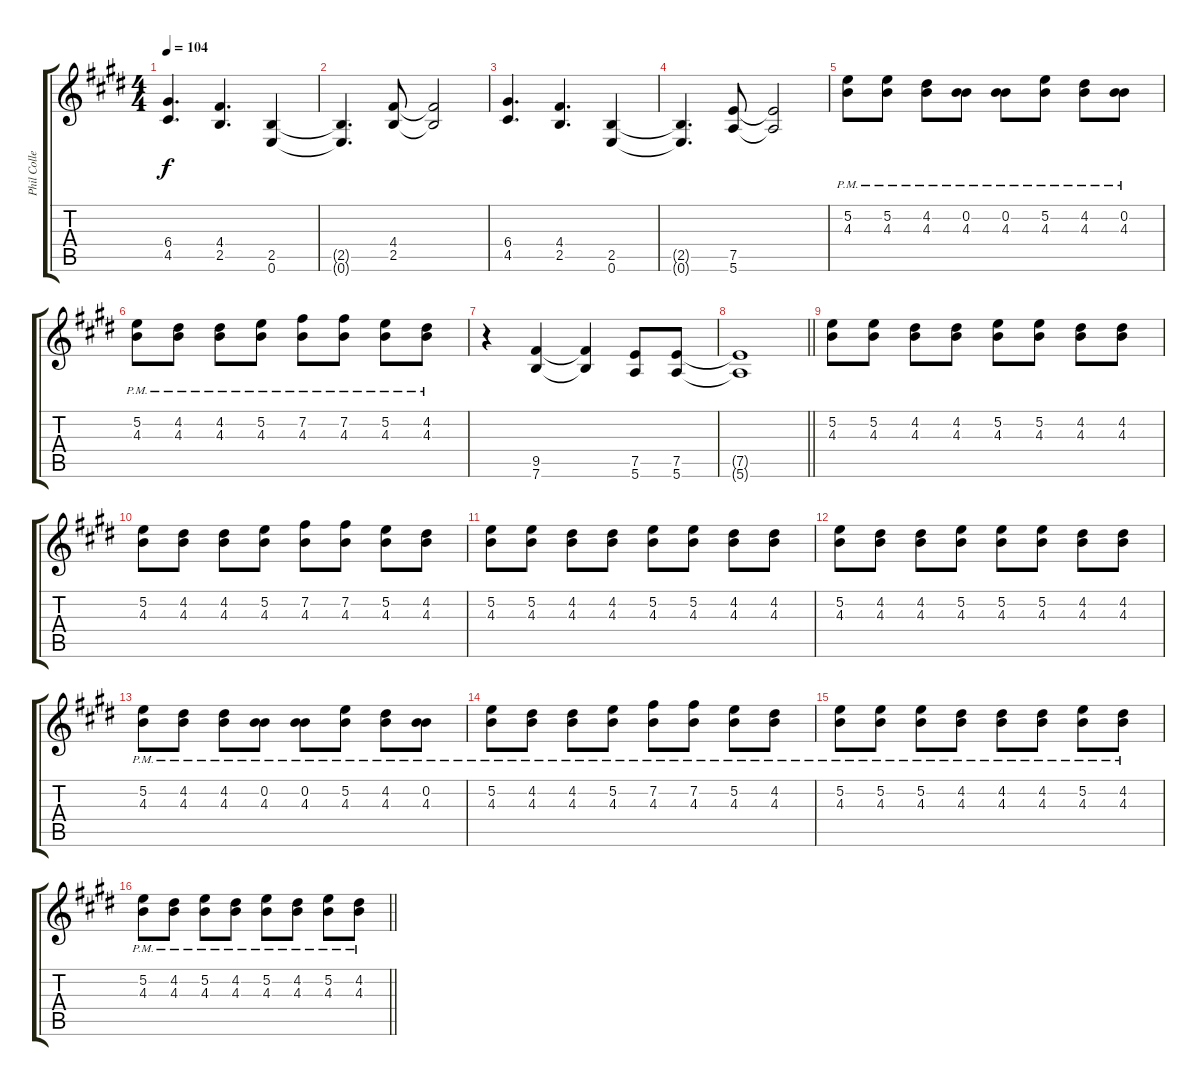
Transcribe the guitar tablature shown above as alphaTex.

\track ("Phil Collen" "Phil Colle") {instrument electricguitarclean}
\staff {score tabs}
\tuning (E4 B3 G3 D3 A2 E2) {hide}
\ts (4 4)
\tempo 104
\clef g2
\ks e
(6.4 4.5).4{d dy f} (4.4 2.5).4{d} (2.5 0.6).4 |
(2.5{t} 0.6{t}).4{d} (4.4 2.5).8 (4.4{t} 2.5{t}).2 |
(6.4 4.5).4{d} (4.4 2.5).4{d} (2.5 0.6).4 |
(2.5{t} 0.6{t}).4{d} (7.5 5.6).8 (7.5{t} 5.6{t}).2 |
(5.2{pm} 4.3{pm}).8 (5.2{pm} 4.3{pm}).8 (4.2{pm} 4.3{pm}).8 (0.2{pm} 4.3{pm}).8 (0.2{pm} 4.3{pm}).8 (5.2{pm} 4.3{pm}).8 (4.2{pm} 4.3{pm}).8 (0.2{pm} 4.3{pm}).8 |
(5.2{pm} 4.3{pm}).8 (4.2{pm} 4.3{pm}).8 (4.2{pm} 4.3{pm}).8 (5.2{pm} 4.3{pm}).8 (7.2{pm} 4.3{pm}).8 (7.2{pm} 4.3{pm}).8 (5.2{pm} 4.3{pm}).8 (4.2{pm} 4.3{pm}).8 |
r.4 (9.5 7.6).4 (9.5{t} 7.6{t}).4 (7.5 5.6).8 (7.5 5.6).8 |
\barLineRight lightlight
(7.5{t} 5.6{t}).1 |
(5.2 4.3).8{volume 12 balance 8 instrument electricguitarclean} (5.2 4.3).8 (4.2 4.3).8 (4.2 4.3).8 (5.2 4.3).8 (5.2 4.3).8 (4.2 4.3).8 (4.2 4.3).8 |
(5.2 4.3).8 (4.2 4.3).8 (4.2 4.3).8 (5.2 4.3).8 (7.2 4.3).8 (7.2 4.3).8 (5.2 4.3).8 (4.2 4.3).8 |
(5.2 4.3).8 (5.2 4.3).8 (4.2 4.3).8 (4.2 4.3).8 (5.2 4.3).8 (5.2 4.3).8 (4.2 4.3).8 (4.2 4.3).8 |
(5.2 4.3).8 (4.2 4.3).8 (4.2 4.3).8 (5.2 4.3).8 (5.2 4.3).8 (5.2 4.3).8 (4.2 4.3).8 (4.2 4.3).8 |
(5.2{pm} 4.3{pm}).8 (4.2{pm} 4.3{pm}).8 (4.2{pm} 4.3{pm}).8 (0.2{pm} 4.3{pm}).8 (0.2{pm} 4.3{pm}).8 (5.2{pm} 4.3{pm}).8 (4.2{pm} 4.3{pm}).8 (0.2{pm} 4.3{pm}).8 |
(5.2{pm} 4.3{pm}).8 (4.2{pm} 4.3{pm}).8 (4.2{pm} 4.3{pm}).8 (5.2{pm} 4.3{pm}).8 (7.2{pm} 4.3{pm}).8 (7.2{pm} 4.3{pm}).8 (5.2{pm} 4.3{pm}).8 (4.2{pm} 4.3{pm}).8 |
(5.2{pm} 4.3{pm}).8 (5.2{pm} 4.3{pm}).8 (5.2{pm} 4.3{pm}).8 (4.2{pm} 4.3{pm}).8 (4.2{pm} 4.3{pm}).8 (4.2{pm} 4.3{pm}).8 (5.2{pm} 4.3{pm}).8 (4.2{pm} 4.3{pm}).8 |
\barLineRight lightlight
(5.2{pm} 4.3{pm}).8 (4.2{pm} 4.3{pm}).8 (5.2{pm} 4.3{pm}).8 (4.2{pm} 4.3{pm}).8 (5.2{pm} 4.3{pm}).8 (4.2{pm} 4.3{pm}).8 (5.2{pm} 4.3{pm}).8 (4.2{pm} 4.3{pm}).8
